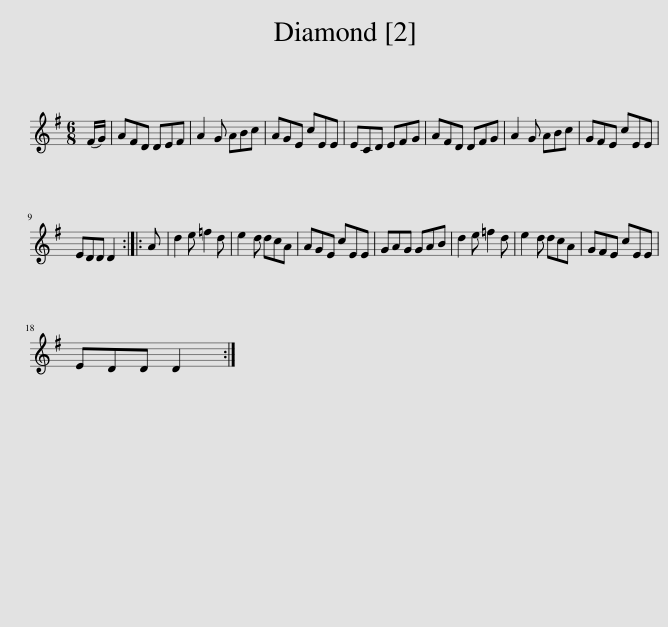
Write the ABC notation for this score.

X:1
L:1/8
M:6/8
I:linebreak $
K:G
V:1 treble
V:1
 (F/G/) | AFD DEF | A2 G ABc | AGE cEE | ECD EFG | %5
 AFD DFG | A2 G ABc | GFE cEE |$ EDD D2 :: A | %10
 d2 e =f2 d | e2 d dcA | AGE cEE | GAG GAB | d2 e =f2 d | %15
 e2 d dcA | GFE cEE |$ EDD D2 :| %18
